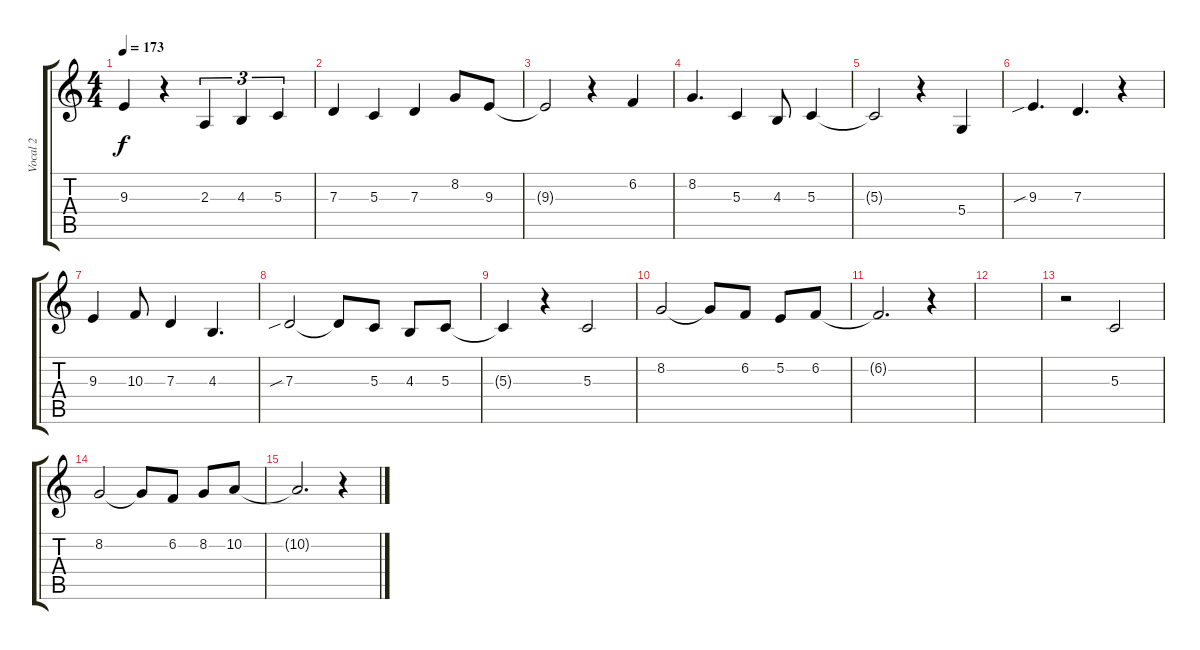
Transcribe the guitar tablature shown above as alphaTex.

\track ("Vocal 2" "Vocal 2") {instrument clarinet}
\staff {score tabs}
\tuning (E4 B3 G3 D3 A2 E2) {hide}
\ts (4 4)
\tempo 173
\clef g2
\ks c
9.3.4{dy f} r.4 2.3.4{tu (3 2)} 4.3.4{tu (3 2)} 5.3.4{tu (3 2)} |
7.3.4 5.3.4 7.3.4 8.2.8 9.3.8 |
9.3{t}.2 r.4 6.2.4 |
8.2.4{d} 5.3.4 4.3.8 5.3.4 |
5.3{t}.2 r.4 5.4.4 |
9.3{sib}.4{d} 7.3.4{d} r.4 |
9.3.4 10.3.8 7.3.4 4.3.4{d} |
7.3{sib}.2 7.3{t}.8 5.3.8 4.3.8 5.3.8 |
5.3{t}.4 r.4 5.3.2 |
8.2.2 8.2{t}.8 6.2.8 5.2.8 6.2.8 |
6.2{t}.2{d} r.4 |
|
r.2 5.3.2 |
8.2.2 8.2{t}.8 6.2.8 8.2.8 10.2.8 |
10.2{t}.2{d} r.4
